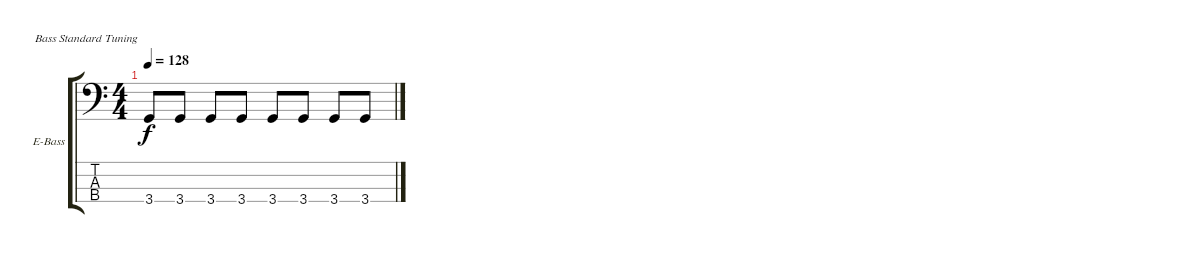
\defaultSystemsLayout 4
\bracketExtendMode groupsimilarinstruments
\firstSystemTrackNameOrientation horizontal
\otherSystemsTrackNameOrientation horizontal
\track ("Electric Bass" "E-Bass") {solo instrument electricbassfinger}
\staff {score tabs}
\tuning (G2 D2 A1 E1)
\ts (4 4)
\tempo 128
\clef f4
\ks c
3.4.8{dy f} 3.4.8 3.4.8 3.4.8 3.4.8 3.4.8 3.4.8 3.4.8
